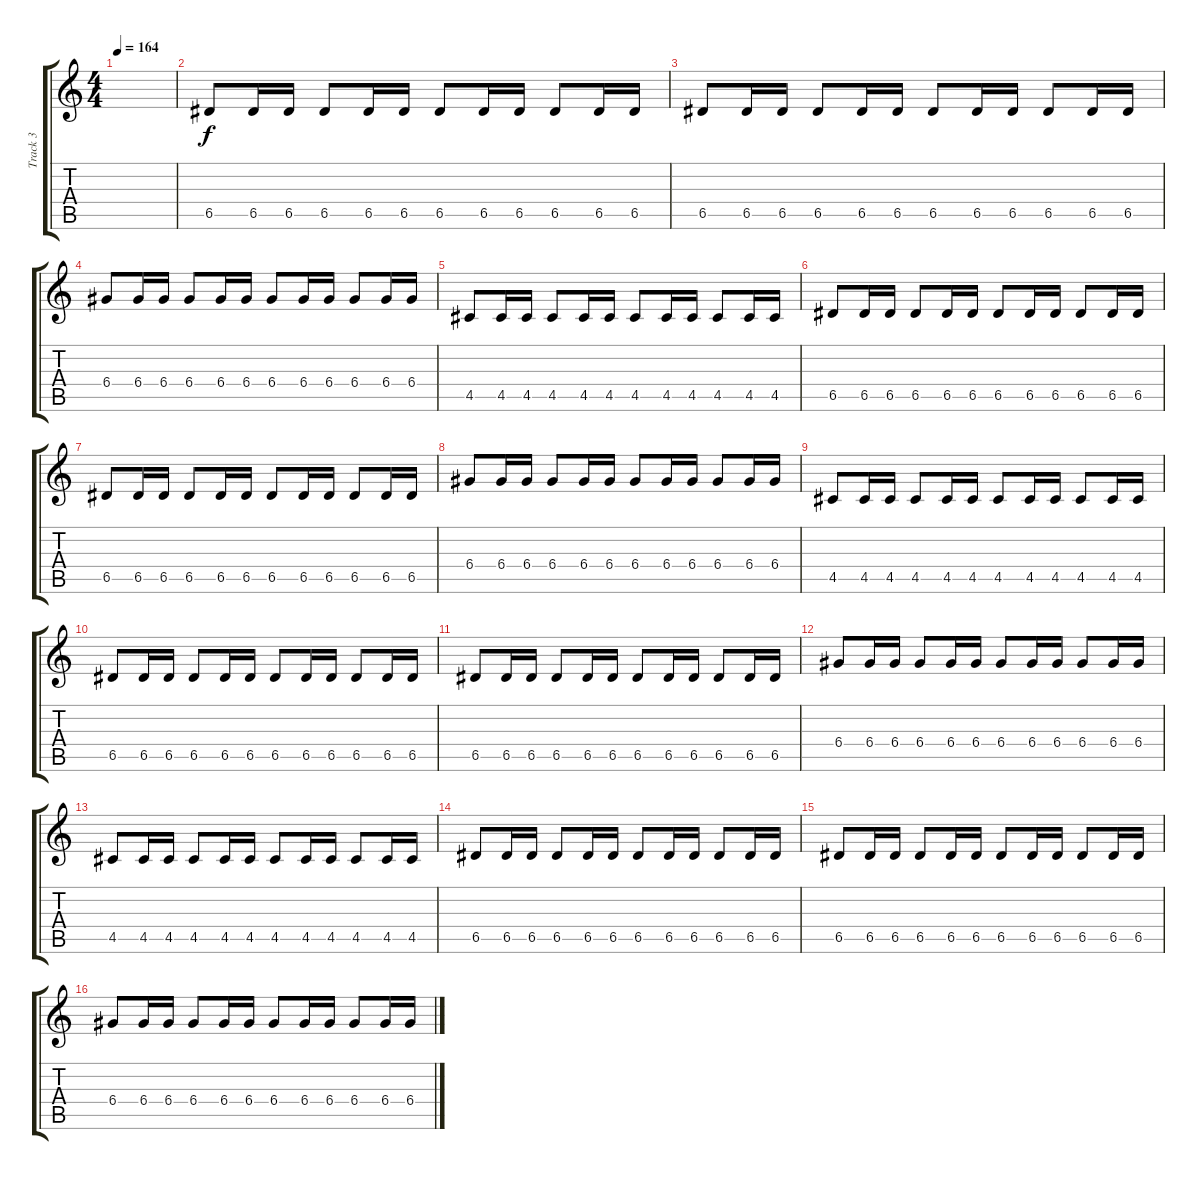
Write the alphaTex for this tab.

\track ("Track 3" "Track 3") {instrument distortionguitar}
\staff {score tabs}
\tuning (E4 B3 G3 D3 A2 E2) {hide}
\ts (4 4)
\tempo 164
\clef g2
\ks c
|
6.5.8 6.5.16 6.5.16 6.5.8 6.5.16 6.5.16 6.5.8 6.5.16 6.5.16 6.5.8 6.5.16 6.5.16 |
6.5.8 6.5.16 6.5.16 6.5.8 6.5.16 6.5.16 6.5.8 6.5.16 6.5.16 6.5.8 6.5.16 6.5.16 |
6.4.8 6.4.16 6.4.16 6.4.8 6.4.16 6.4.16 6.4.8 6.4.16 6.4.16 6.4.8 6.4.16 6.4.16 |
4.5.8 4.5.16 4.5.16 4.5.8 4.5.16 4.5.16 4.5.8 4.5.16 4.5.16 4.5.8 4.5.16 4.5.16 |
6.5.8 6.5.16 6.5.16 6.5.8 6.5.16 6.5.16 6.5.8 6.5.16 6.5.16 6.5.8 6.5.16 6.5.16 |
6.5.8 6.5.16 6.5.16 6.5.8 6.5.16 6.5.16 6.5.8 6.5.16 6.5.16 6.5.8 6.5.16 6.5.16 |
6.4.8 6.4.16 6.4.16 6.4.8 6.4.16 6.4.16 6.4.8 6.4.16 6.4.16 6.4.8 6.4.16 6.4.16 |
4.5.8 4.5.16 4.5.16 4.5.8 4.5.16 4.5.16 4.5.8 4.5.16 4.5.16 4.5.8 4.5.16 4.5.16 |
6.5.8 6.5.16 6.5.16 6.5.8 6.5.16 6.5.16 6.5.8 6.5.16 6.5.16 6.5.8 6.5.16 6.5.16 |
6.5.8 6.5.16 6.5.16 6.5.8 6.5.16 6.5.16 6.5.8 6.5.16 6.5.16 6.5.8 6.5.16 6.5.16 |
6.4.8 6.4.16 6.4.16 6.4.8 6.4.16 6.4.16 6.4.8 6.4.16 6.4.16 6.4.8 6.4.16 6.4.16 |
4.5.8 4.5.16 4.5.16 4.5.8 4.5.16 4.5.16 4.5.8 4.5.16 4.5.16 4.5.8 4.5.16 4.5.16 |
6.5.8 6.5.16 6.5.16 6.5.8 6.5.16 6.5.16 6.5.8 6.5.16 6.5.16 6.5.8 6.5.16 6.5.16 |
6.5.8 6.5.16 6.5.16 6.5.8 6.5.16 6.5.16 6.5.8 6.5.16 6.5.16 6.5.8 6.5.16 6.5.16 |
6.4.8 6.4.16 6.4.16 6.4.8 6.4.16 6.4.16 6.4.8 6.4.16 6.4.16 6.4.8 6.4.16 6.4.16
